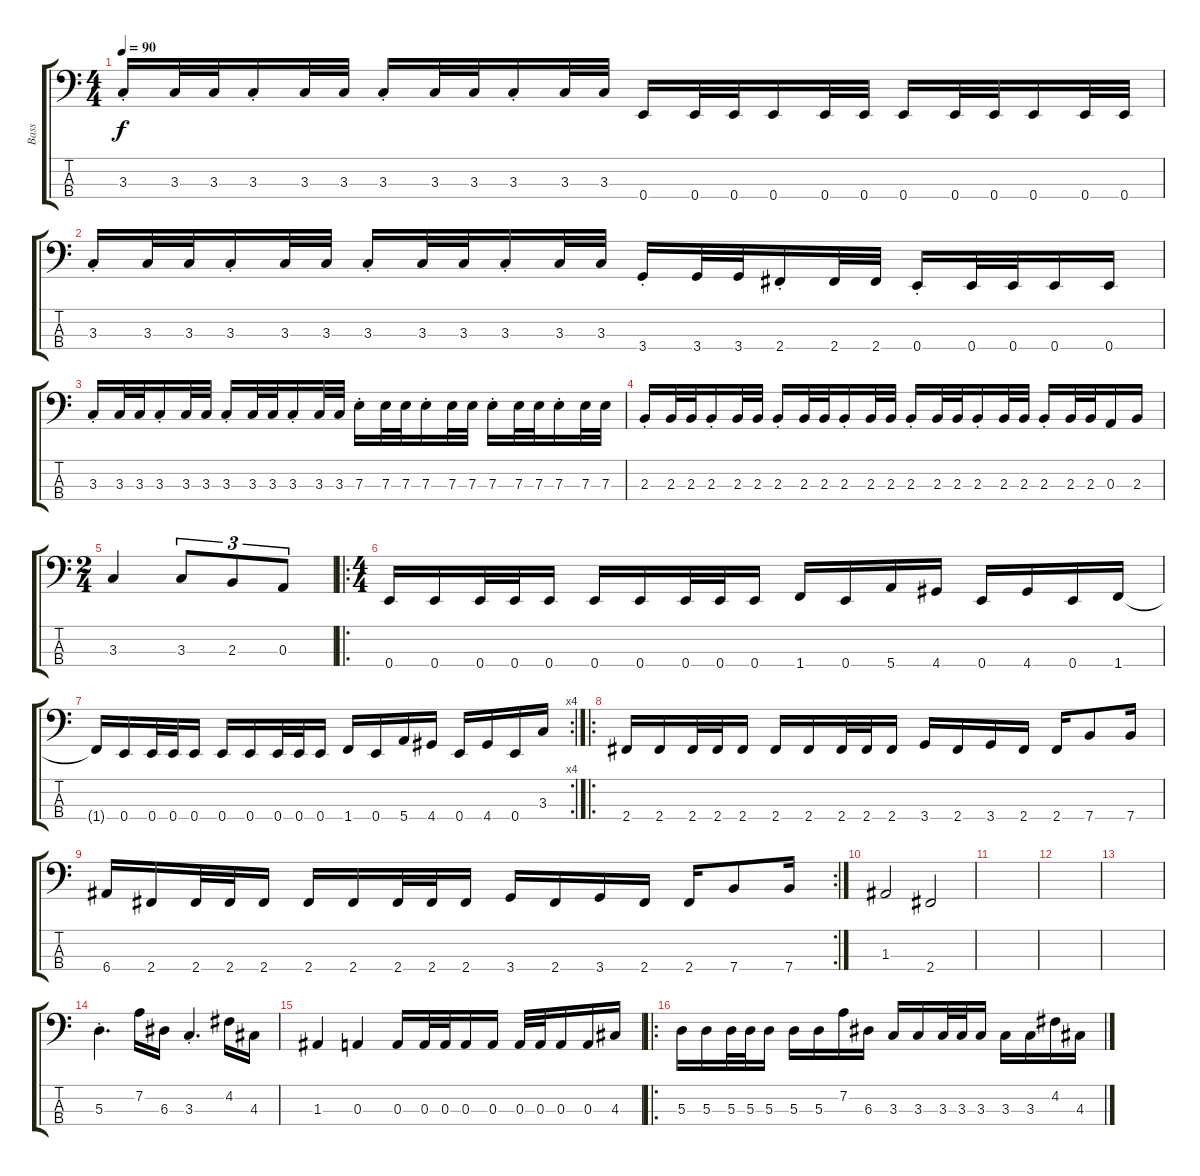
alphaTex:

\track ("Bass" "Bass") {instrument electricbassfinger}
\staff {score tabs}
\tuning (G2 D2 A1 E1) {hide}
\ts (4 4)
\tempo 90
\clef f4
\ks c
3.3{st}.16{dy f} 3.3.32 3.3.32 3.3{st}.16 3.3.32 3.3.32 3.3{st}.16 3.3.32 3.3.32 3.3{st}.16 3.3.32 3.3.32 0.4.16 0.4.32 0.4.32 0.4.16 0.4.32 0.4.32 0.4.16 0.4.32 0.4.32 0.4.16 0.4.32 0.4.32 |
3.3{st}.16 3.3.32 3.3.32 3.3{st}.16 3.3.32 3.3.32 3.3{st}.16 3.3.32 3.3.32 3.3{st}.16 3.3.32 3.3.32 3.4{st}.16 3.4.32 3.4.32 2.4{st}.16 2.4.32 2.4.32 0.4{st}.16 0.4.32 0.4.32 0.4.16 0.4.16 |
3.3{st}.16 3.3.32 3.3.32 3.3{st}.16 3.3.32 3.3.32 3.3{st}.16 3.3.32 3.3.32 3.3{st}.16 3.3.32 3.3.32 7.3{st}.16 7.3.32 7.3.32 7.3{st}.16 7.3.32 7.3.32 7.3{st}.16 7.3.32 7.3.32 7.3{st}.16 7.3.32 7.3.32 |
2.3{st}.16 2.3.32 2.3.32 2.3{st}.16 2.3.32 2.3.32 2.3{st}.16 2.3.32 2.3.32 2.3{st}.16 2.3.32 2.3.32 2.3{st}.16 2.3.32 2.3.32 2.3{st}.16 2.3.32 2.3.32 2.3{st}.16 2.3.32 2.3.32 0.3.16 2.3.16 |
\ts (2 4)
3.3.4 3.3.8{tu (3 2)} 2.3.8{tu (3 2)} 0.3.8{tu (3 2)} |
\ro
\ts (4 4)
0.4.16 0.4.16 0.4.32 0.4.32 0.4.16 0.4.16 0.4.16 0.4.32 0.4.32 0.4.16 1.4.16 0.4.16 5.4.16 4.4.16 0.4.16 4.4.16 0.4.16 1.4.16 |
\rc 4
1.4{t}.16 0.4.16 0.4.32 0.4.32 0.4.16 0.4.16 0.4.16 0.4.32 0.4.32 0.4.16 1.4.16 0.4.16 5.4.16 4.4.16 0.4.16 4.4.16 0.4.16 3.3.16 |
\ro
2.4.16 2.4.16 2.4.32 2.4.32 2.4.16 2.4.16 2.4.16 2.4.32 2.4.32 2.4.16 3.4.16 2.4.16 3.4.16 2.4.16 2.4.16 7.4.8 7.4.16 |
\rc 2
6.4.16 2.4.16 2.4.32 2.4.32 2.4.16 2.4.16 2.4.16 2.4.32 2.4.32 2.4.16 3.4.16 2.4.16 3.4.16 2.4.16 2.4.16 7.4.8 7.4.16 |
1.3.2 2.4.2 |
|
|
|
5.3{st}.4{d} 7.2.16 6.3.16 3.3{st}.4{d} 4.2.16 4.3.16 |
1.3.4 0.3.4 0.3.16 0.3.32 0.3.32 0.3.16 0.3.16 0.3.32 0.3.32 0.3.16 0.3.16 4.3.16 |
\ro
5.3.16 5.3.16 5.3.32 5.3.32 5.3.16 5.3.16 5.3.16 7.2.16 6.3.16 3.3.16 3.3.16 3.3.32 3.3.32 3.3.16 3.3.16 3.3.16 4.2.16 4.3.16
